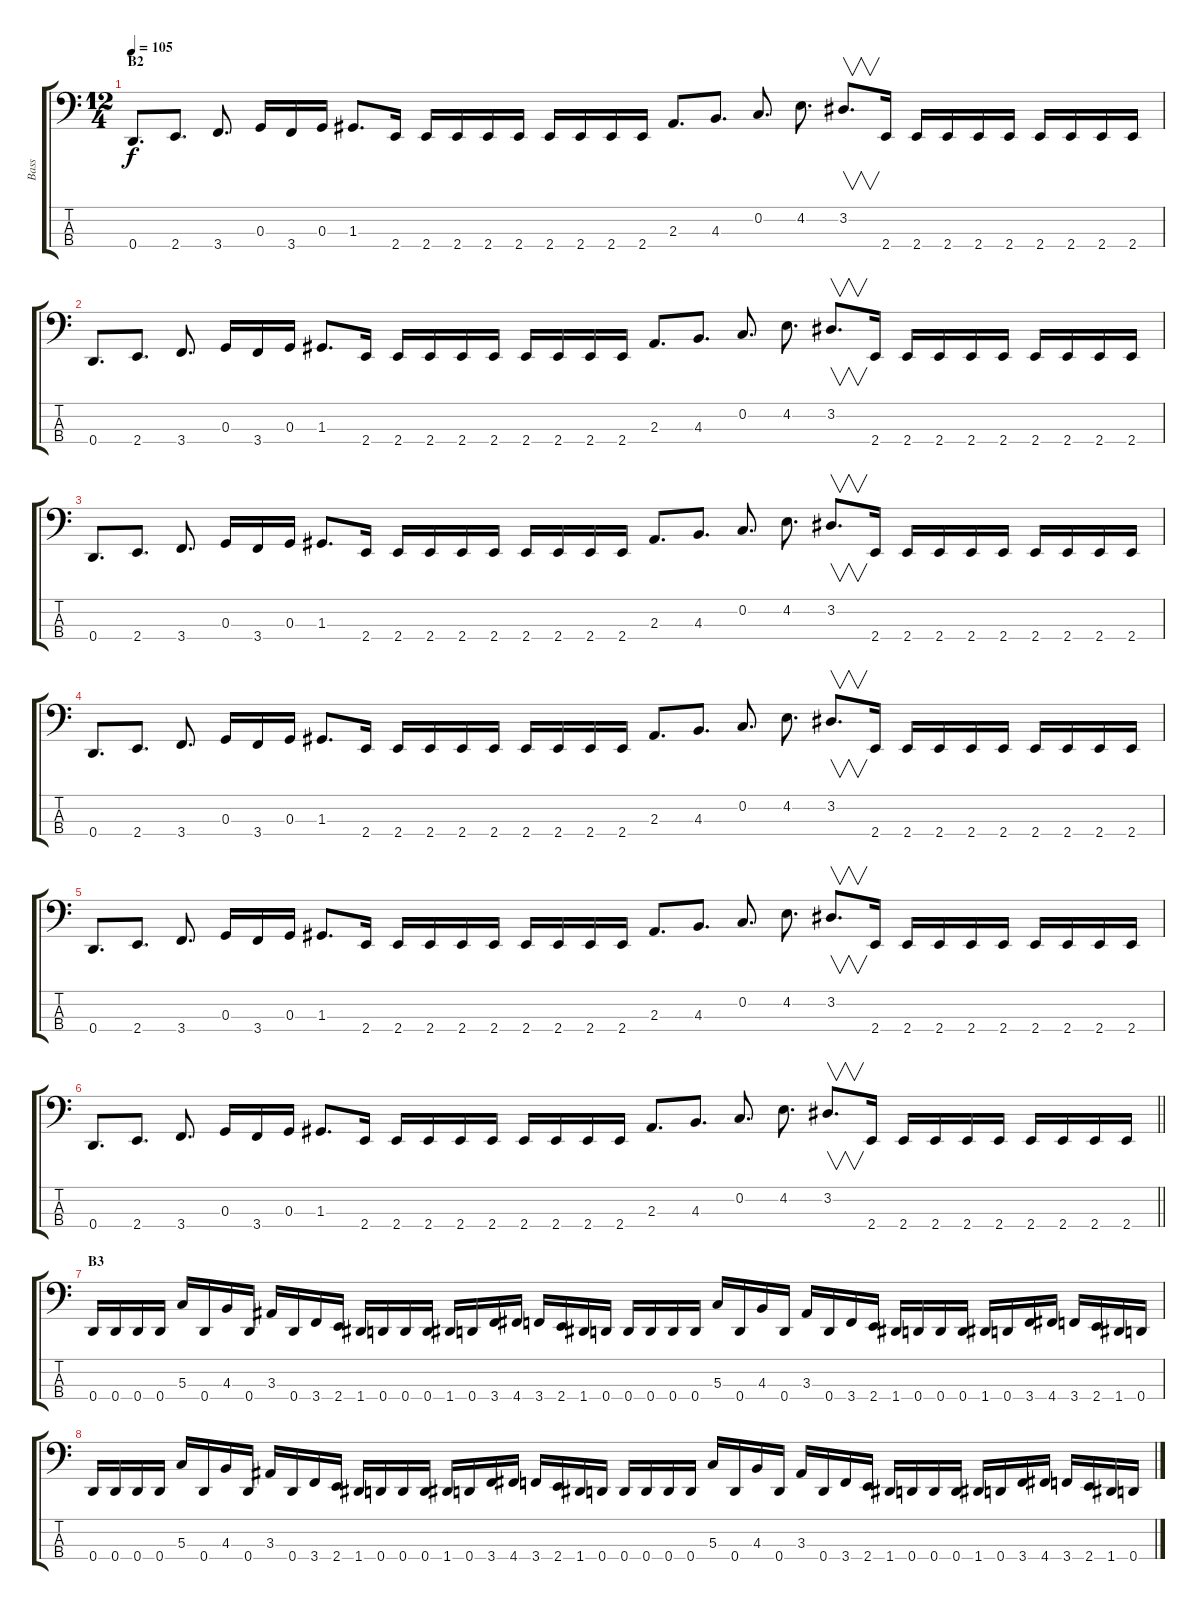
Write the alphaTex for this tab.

\track ("Bass" "Bass") {instrument electricbassfinger}
\staff {score tabs}
\tuning (F2 C2 G1 D1) {hide}
\ts (12 4)
\section ("" "B2")
\tempo 105
\clef f4
\ks c
0.4.8{d dy f} 2.4.8{d} 3.4.8{d} 0.3.16 3.4.16 0.3.16 1.3.8{d} 2.4.16 2.4.16 2.4.16 2.4.16 2.4.16 2.4.16 2.4.16 2.4.16 2.4.16 2.3.8{d} 4.3.8{d} 0.2.8{d} 4.2.8{d} 3.2.8{v d} 2.4.16 2.4.16 2.4.16 2.4.16 2.4.16 2.4.16 2.4.16 2.4.16 2.4.16 |
0.4.8{d} 2.4.8{d} 3.4.8{d} 0.3.16 3.4.16 0.3.16 1.3.8{d} 2.4.16 2.4.16 2.4.16 2.4.16 2.4.16 2.4.16 2.4.16 2.4.16 2.4.16 2.3.8{d} 4.3.8{d} 0.2.8{d} 4.2.8{d} 3.2.8{v d} 2.4.16 2.4.16 2.4.16 2.4.16 2.4.16 2.4.16 2.4.16 2.4.16 2.4.16 |
0.4.8{d} 2.4.8{d} 3.4.8{d} 0.3.16 3.4.16 0.3.16 1.3.8{d} 2.4.16 2.4.16 2.4.16 2.4.16 2.4.16 2.4.16 2.4.16 2.4.16 2.4.16 2.3.8{d} 4.3.8{d} 0.2.8{d} 4.2.8{d} 3.2.8{v d} 2.4.16 2.4.16 2.4.16 2.4.16 2.4.16 2.4.16 2.4.16 2.4.16 2.4.16 |
0.4.8{d} 2.4.8{d} 3.4.8{d} 0.3.16 3.4.16 0.3.16 1.3.8{d} 2.4.16 2.4.16 2.4.16 2.4.16 2.4.16 2.4.16 2.4.16 2.4.16 2.4.16 2.3.8{d} 4.3.8{d} 0.2.8{d} 4.2.8{d} 3.2.8{v d} 2.4.16 2.4.16 2.4.16 2.4.16 2.4.16 2.4.16 2.4.16 2.4.16 2.4.16 |
0.4.8{d} 2.4.8{d} 3.4.8{d} 0.3.16 3.4.16 0.3.16 1.3.8{d} 2.4.16 2.4.16 2.4.16 2.4.16 2.4.16 2.4.16 2.4.16 2.4.16 2.4.16 2.3.8{d} 4.3.8{d} 0.2.8{d} 4.2.8{d} 3.2.8{v d} 2.4.16 2.4.16 2.4.16 2.4.16 2.4.16 2.4.16 2.4.16 2.4.16 2.4.16 |
\barLineRight lightlight
0.4.8{d} 2.4.8{d} 3.4.8{d} 0.3.16 3.4.16 0.3.16 1.3.8{d} 2.4.16 2.4.16 2.4.16 2.4.16 2.4.16 2.4.16 2.4.16 2.4.16 2.4.16 2.3.8{d} 4.3.8{d} 0.2.8{d} 4.2.8{d} 3.2.8{v d} 2.4.16 2.4.16 2.4.16 2.4.16 2.4.16 2.4.16 2.4.16 2.4.16 2.4.16 |
\section ("" "B3")
0.4.16 0.4.16 0.4.16 0.4.16 5.3.16 0.4.16 4.3.16 0.4.16 3.3.16 0.4.16 3.4.16 2.4.16 1.4.16 0.4.16 0.4.16 0.4.16 1.4.16 0.4.16 3.4.16 4.4.16 3.4.16 2.4.16 1.4.16 0.4.16 0.4.16 0.4.16 0.4.16 0.4.16 5.3.16 0.4.16 4.3.16 0.4.16 3.3.16 0.4.16 3.4.16 2.4.16 1.4.16 0.4.16 0.4.16 0.4.16 1.4.16 0.4.16 3.4.16 4.4.16 3.4.16 2.4.16 1.4.16 0.4.16 |
0.4.16 0.4.16 0.4.16 0.4.16 5.3.16 0.4.16 4.3.16 0.4.16 3.3.16 0.4.16 3.4.16 2.4.16 1.4.16 0.4.16 0.4.16 0.4.16 1.4.16 0.4.16 3.4.16 4.4.16 3.4.16 2.4.16 1.4.16 0.4.16 0.4.16 0.4.16 0.4.16 0.4.16 5.3.16 0.4.16 4.3.16 0.4.16 3.3.16 0.4.16 3.4.16 2.4.16 1.4.16 0.4.16 0.4.16 0.4.16 1.4.16 0.4.16 3.4.16 4.4.16 3.4.16 2.4.16 1.4.16 0.4.16
